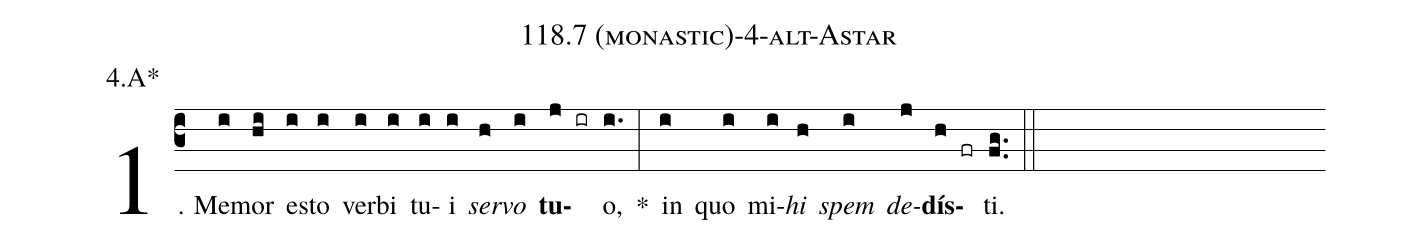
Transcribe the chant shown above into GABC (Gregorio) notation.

name: 118.7 (monastic)-4-alt-Astar;
annotation: 4.A*;
%%
(c3)1. Me(i)mor(hi) es(i)to(i) ver(i)bi(i) tu(i)i(i) <i>ser</i>(h)<i>vo</i>(i) <b>tu</b>(j ir)o,(i.) *(:) in(i) quo(i) mi(i)<i>hi</i>(h) <i>spem</i>(i) <i>de</i>(j)<b>dís</b>(h fr)ti.(fg..) (::)
